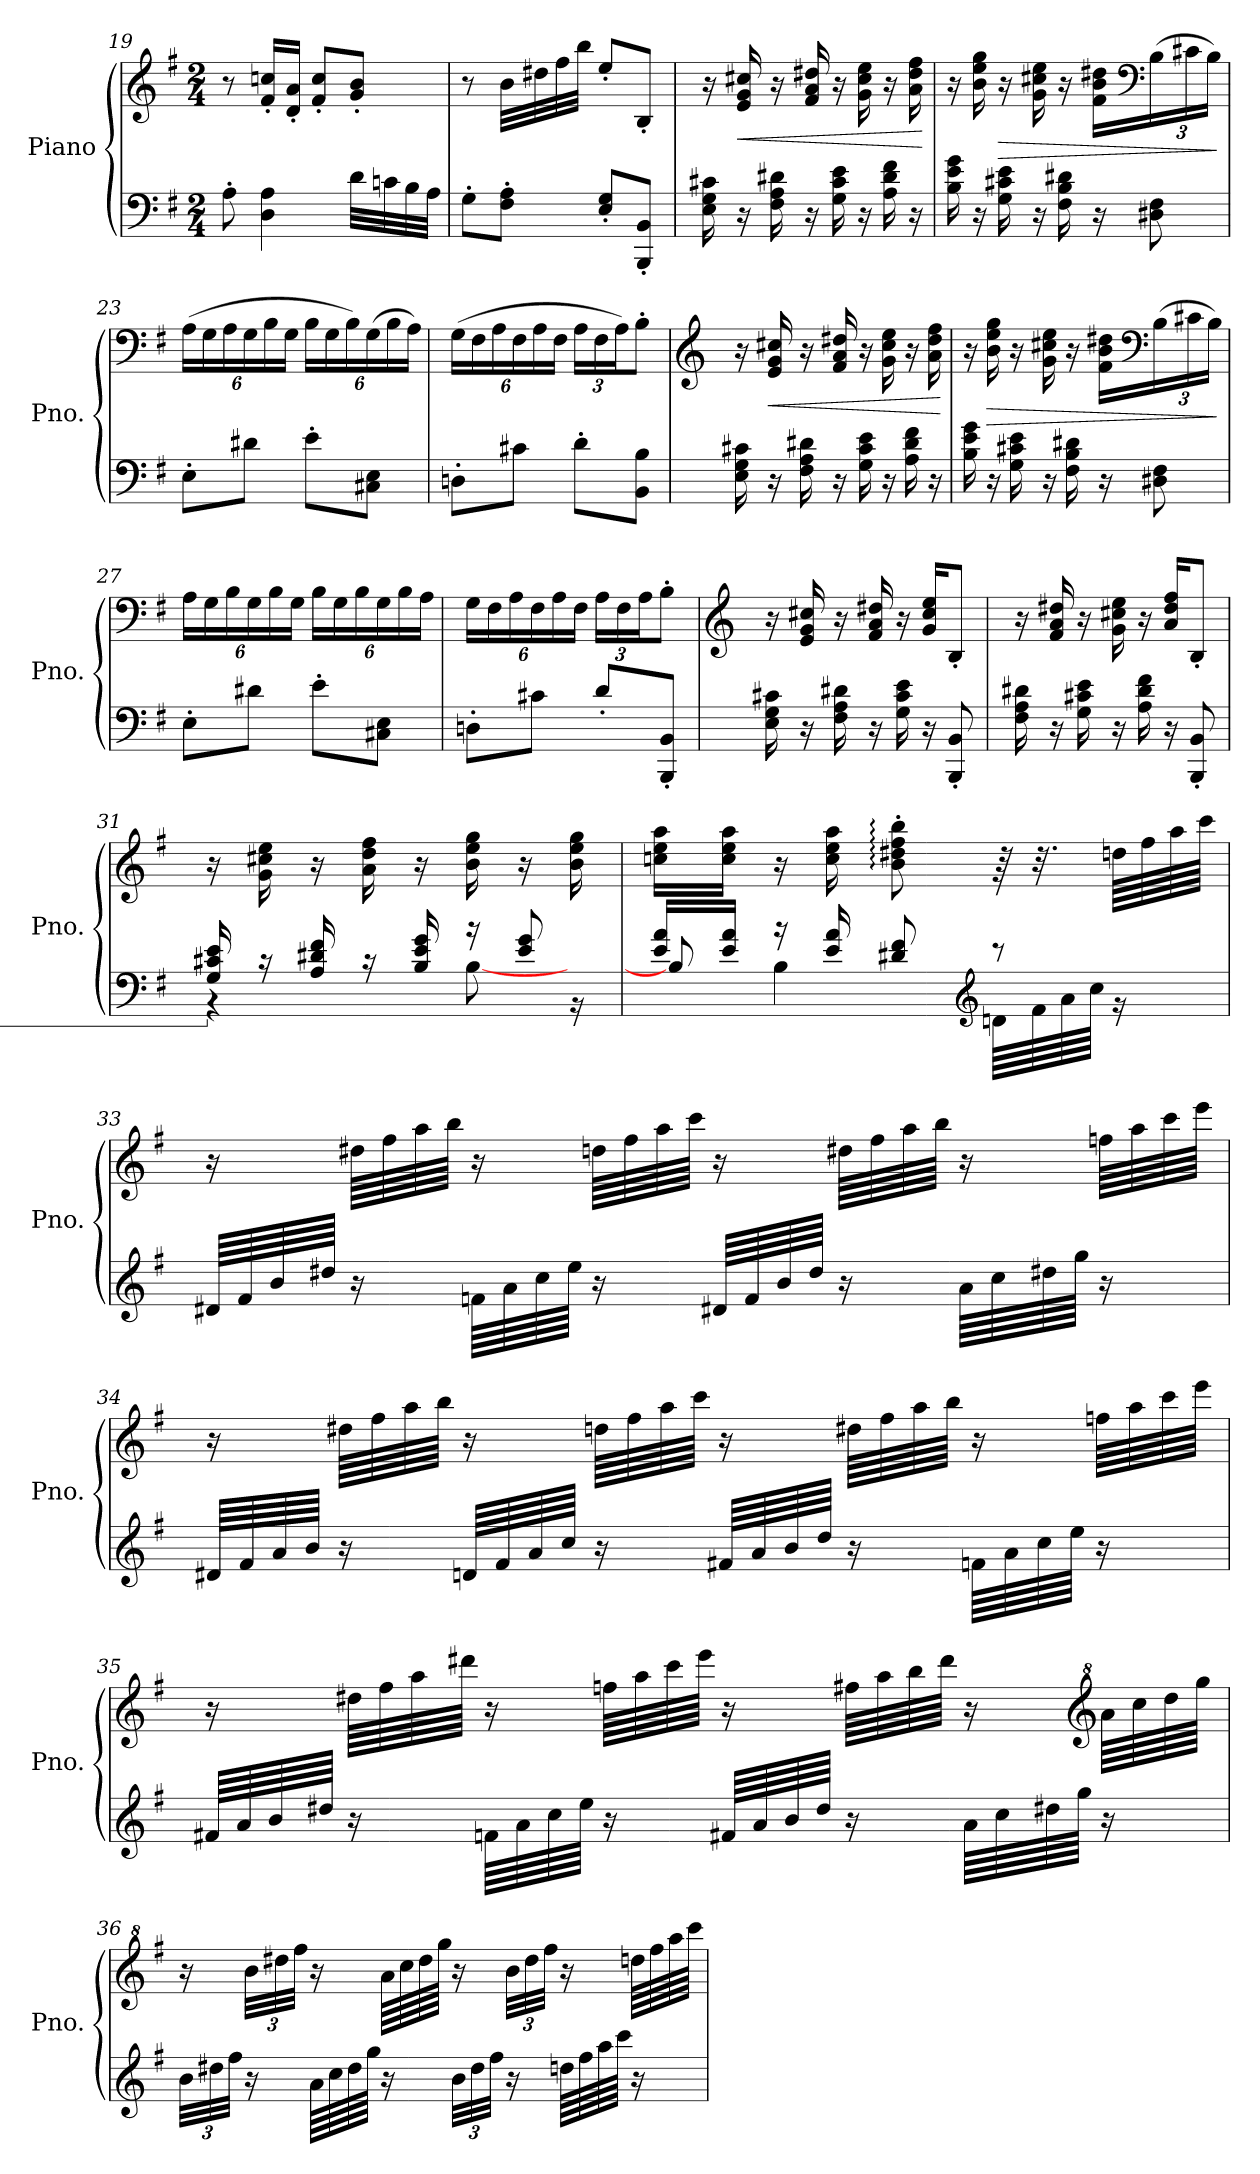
**kern	**kern	**dynam
*part1	*part1	*part1
*staff2	*staff1	*staff1/2
*I"Piano	*	*
*I'Pno.	*	*
!!LO:LB:g=z
*clefF4	*clefG2	*
*k[f#]	*k[f#]	*
*M2/4	*M2/4	*
=19	=19	=19
8A'\	8r	.
4D\ 4A\	16f#/' 16ccn/'LL	.
.	16d/' 16a/'JJ	.
.	8f#/' 8cc/'L	.
32d\LLL	8g/' 8b/'J	.
32cn\	.	.
32B\	.	.
32A\JJJ	.	.
=20	=20	=20
8G'\L	8r	.
8F#\' 8A\'J	32b\LLL	.
.	32dd#X\	.
.	32ff#\	.
.	32bb\JJJ	.
8E/' 8G/'L	8ee'/L	.
8BBB/' 8BB/'J	8B'/J	.
=21	=21	=21
16E\ 16G\ 16c#X\	16r	.
!	!	!LO:HP:b
16r	16e/ 16g/ 16cc#X/	<
16F#\ 16A\ 16d#X\	16r	.
16r	16f#/ 16a/ 16dd#X/	.
16G\ 16c#\ 16e\	16r	.
16r	16g\ 16cc#\ 16ee\	.
16A\ 16d#\ 16f#\	16r	.
16r	16a\ 16dd#\ 16ff#\	.
.	.	[
=22	=22	=22
16B\ 16e\ 16g\	16r	.
16r	16b\ 16ee\ 16gg\	.
!	!	!LO:HP:b
16G\ 16c#X\ 16e\	16r	>
16r	16g\ 16cc#X\ 16ee\	.
16F#\ 16B\ 16d#X\	16r	.
16r	16f#\ 16b\ 16dd#X\LL	.
*	*clefF4	*
*	*Xbrackettup	*
8D#X\ 8F#\	(>24B\	.
.	24c#X\	.
.	24B\JJ)	.
.	.	]
!!LO:PB:g=z
=23	=23	=23
8E'\L	(>24A\LL	.
.	24G\	.
.	24A\	.
8d#X\J	24G\	.
.	24B\	.
.	24G\JJ	.
8e'\L	24B\LL	.
.	24G\	.
.	24B\)	.
8C#X\ 8E\J	(>24G\	.
.	24B\	.
.	24A\JJ)	.
=24	=24	=24
8Dn'\L	(>24G\LL	.
.	24F#\	.
.	24A\	.
8c#X\J	24F#\	.
.	24A\	.
.	24F#\JJ	.
8d'\L	24A\LL	.
.	24F#\	.
.	24A\J)	.
8BB\ 8B\J	8B'\J	.
=25	=25	=25
*	*clefG2	*
16E\ 16G\ 16c#X\	16r	.
!	!	!LO:HP:b
16r	16e/ 16g/ 16cc#X/	<
16F#\ 16A\ 16d#X\	16r	.
16r	16f#/ 16a/ 16dd#X/	.
16G\ 16c#\ 16e\	16r	.
16r	16g\ 16cc#\ 16ee\	.
16A\ 16d#\ 16f#\	16r	.
16r	16a\ 16dd#\ 16ff#\	.
.	.	[
=26	=26	=26
16B\ 16e\ 16g\	16r	.
!	!	!LO:HP:b
16r	16b\ 16ee\ 16gg\	>
16G\ 16c#X\ 16e\	16r	.
16r	16g\ 16cc#X\ 16ee\	.
16F#\ 16B\ 16d#X\	16r	.
16r	16f#\ 16b\ 16dd#X\LL	.
*	*clefF4	*
8D#X\ 8F#\	(>24B\	.
.	24c#X\	.
.	24B\JJ)	.
.	.	]
!!LO:LB:g=z
=27	=27	=27
8E'\L	24A\LL	.
.	24G\	.
.	24B\	.
8d#X\J	24G\	.
.	24B\	.
.	24G\JJ	.
8e'\L	24B\LL	.
.	24G\	.
.	24B\	.
8C#X\ 8E\J	24G\	.
.	24B\	.
.	24A\JJ	.
=28	=28	=28
8Dn'\L	24G\LL	.
.	24F#\	.
.	24A\	.
8c#X\J	24F#\	.
.	24A\	.
.	24F#\JJ	.
8d'/L	24A\LL	.
.	24F#\	.
.	24A\J	.
8BBB/' 8BB/'J	8B'\J	.
=29	=29	=29
*	*clefG2	*
16E\ 16G\ 16c#X\	16r	.
16r	16e/ 16g/ 16cc#X/	.
16F#\ 16A\ 16d#X\	16r	.
16r	16f#/ 16a/ 16dd#X/	.
16G\ 16c#\ 16e\	16r	.
16r	16g/ 16cc#/ 16ee/KL	.
8BBB/' 8BB/'	8B'/J	.
=30	=30	=30
16F#\ 16A\ 16d#X\	16r	.
16r	16f#/ 16a/ 16dd#X/	.
16G\ 16c#X\ 16e\	16r	.
16r	16g\ 16cc#X\ 16ee\	.
16A\ 16d#\ 16f#\	16r	.
16r	16a/ 16dd#/ 16ff#/KL	.
8BBB/' 8BB/'	8B'/J	.
!!LO:LB:g=z
=31	=31	=31
*^	*	*
!	!LO:N:vis=4.	!	!
16G/ 16c#X/ 16e/	16%5r	16r	.
16r	.	16g\ 16cc#X\ 16ee\	.
16A/ 16d#X/ 16f#/	.	16r	.
16r	.	16a\ 16dd\ 16ff#\	.
16B/ 16e/ 16g/	.	16r	.
16r	[8B\	16b\ 16ee\ 16gg\	.
8e/ 8g/	.	16r	.
.	16r	16b\ 16ee\ 16gg\	.
=32	=32	=32	=32
16e/ 16a/LL	8B/]	16ccn\ 16ee\ 16aa\LL	.
16e/ 16a/JJ	.	16cc\ 16ee\ 16aa\JJ	.
16r	4B\	16r	.
16e/ 16a/	.	16cc\ 16ee\ 16aa\	.
8d#X/ 8f#/	.	8b\:' 8dd#X\:' 8ff#\:' 8bb\:'	.
*clefG2	*	*	*
8r	64dn\LLLL	64r	.
.	64f#\	32.r	.
.	64a\	.	.
.	64cc\JJJJ	.	.
.	16r	64ddn\LLLL	.
.	.	64ff#\	.
.	.	64aa\	.
.	.	64ccc\JJJJ	.
*v	*v	*	*
!!LO:LB:g=z
=33	=33	=33
64d#X/LLLL	16r	.
64f#/	.	.
64b/	.	.
64dd#X/JJJJ	.	.
16r	64dd#X\LLLL	.
.	64ff#\	.
.	64aa\	.
.	64bb\JJJJ	.
64fn\LLLL	16r	.
64a\	.	.
64cc\	.	.
64ee\JJJJ	.	.
16r	64ddn\LLLL	.
.	64ff#\	.
.	64aa\	.
.	64ccc\JJJJ	.
64d#X/LLLL	16r	.
64f/	.	.
64b/	.	.
64dd#/JJJJ	.	.
16r	64dd#X\LLLL	.
.	64ff#\	.
.	64aa\	.
.	64bb\JJJJ	.
64a\LLLL	16r	.
64cc\	.	.
64dd#X\	.	.
64gg\JJJJ	.	.
16r	64ffn\LLLL	.
.	64aa\	.
.	64ccc\	.
.	64eee\JJJJ	.
!!LO:LB:g=z
=34	=34	=34
64d#X/LLLL	16r	.
64f#/	.	.
64a/	.	.
64b/JJJJ	.	.
16r	64dd#X\LLLL	.
.	64ff#\	.
.	64aa\	.
.	64bb\JJJJ	.
64dn/LLLL	16r	.
64f#/	.	.
64a/	.	.
64cc/JJJJ	.	.
16r	64ddn\LLLL	.
.	64ff#\	.
.	64aa\	.
.	64ccc\JJJJ	.
64f#X/LLLL	16r	.
64a/	.	.
64b/	.	.
64dd/JJJJ	.	.
16r	64dd#X\LLLL	.
.	64ff#\	.
.	64aa\	.
.	64bb\JJJJ	.
64fn\LLLL	16r	.
64a\	.	.
64cc\	.	.
64ee\JJJJ	.	.
16r	64ffn\LLLL	.
.	64aa\	.
.	64ccc\	.
.	64eee\JJJJ	.
!!LO:PB:g=z
=35	=35	=35
64f#X/LLLL	16r	.
64a/	.	.
64b/	.	.
64dd#X/JJJJ	.	.
16r	64dd#X\LLLL	.
.	64ff#\	.
.	64aa\	.
.	64ddd#X\JJJJ	.
64fn\LLLL	16r	.
64a\	.	.
64cc\	.	.
64ee\JJJJ	.	.
16r	64ffn\LLLL	.
.	64aa\	.
.	64ccc\	.
.	64eee\JJJJ	.
64f#X/LLLL	16r	.
64a/	.	.
64b/	.	.
64dd#/JJJJ	.	.
16r	64ff#X\LLLL	.
.	64aa\	.
.	64bb\	.
.	64ddd#\JJJJ	.
64a\LLLL	16r	.
64cc\	.	.
64dd#X\	.	.
64gg\JJJJ	.	.
*	*clefG^2	*
16r	64aa\LLLL	.
.	64ccc\	.
.	64ddd#\	.
.	64ggg\JJJJ	.
!!LO:LB:g=z
=36	=36	=36
*Xbrackettup	*	*
48b\LLL	16r	.
48dd#X\	.	.
48ff#\JJJ	.	.
16r	48bb\LLL	.
.	48ddd#X\	.
.	48fff#\JJJ	.
64a\LLLL	16r	.
64cc\	.	.
64dd#\	.	.
64gg\JJJJ	.	.
16r	64aa\LLLL	.
.	64ccc\	.
.	64ddd#\	.
.	64ggg\JJJJ	.
48b\LLL	16r	.
48dd#\	.	.
48ff#\JJJ	.	.
16r	48bb\LLL	.
.	48ddd#\	.
.	48fff#\JJJ	.
64ddn\LLLL	16r	.
64ff#\	.	.
64aa\	.	.
64ccc\JJJJ	.	.
16r	64dddn\LLLL	.
.	64fff#\	.
.	64aaa\	.
.	64cccc\JJJJ	.
=	=	=
*-	*-	*-
